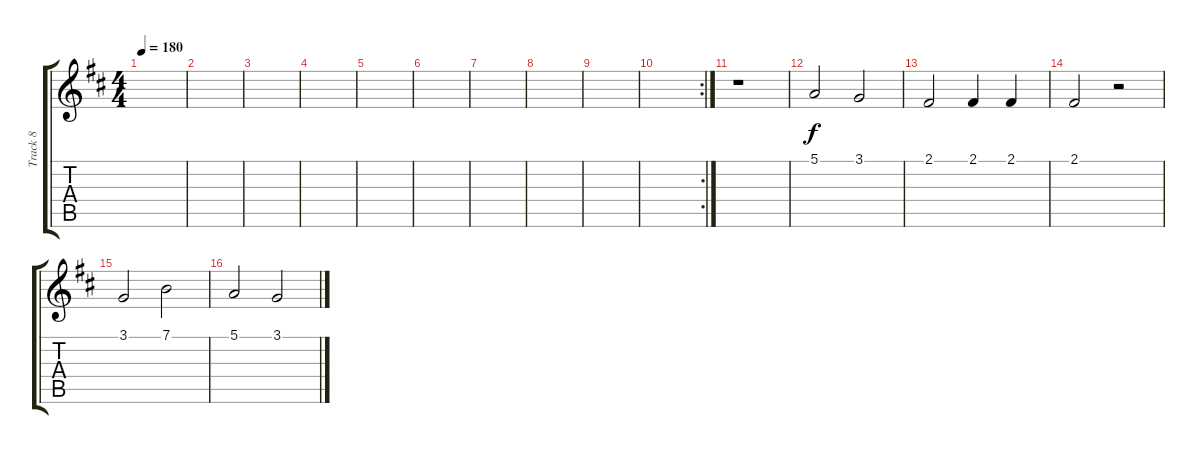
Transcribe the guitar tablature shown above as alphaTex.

\track ("Track 8" "Track 8") {instrument stringensemble1}
\staff {score tabs}
\tuning (E4 B3 G3 D3 A2 E2) {hide}
\ts (4 4)
\tempo 180
\clef g2
\ks d
|
|
|
|
|
|
|
|
|
\rc 2
|
r.1 |
5.1.2 3.1.2 |
2.1.2 2.1.4 2.1.4 |
2.1.2 r.2 |
3.1.2 7.1.2 |
5.1.2 3.1.2
